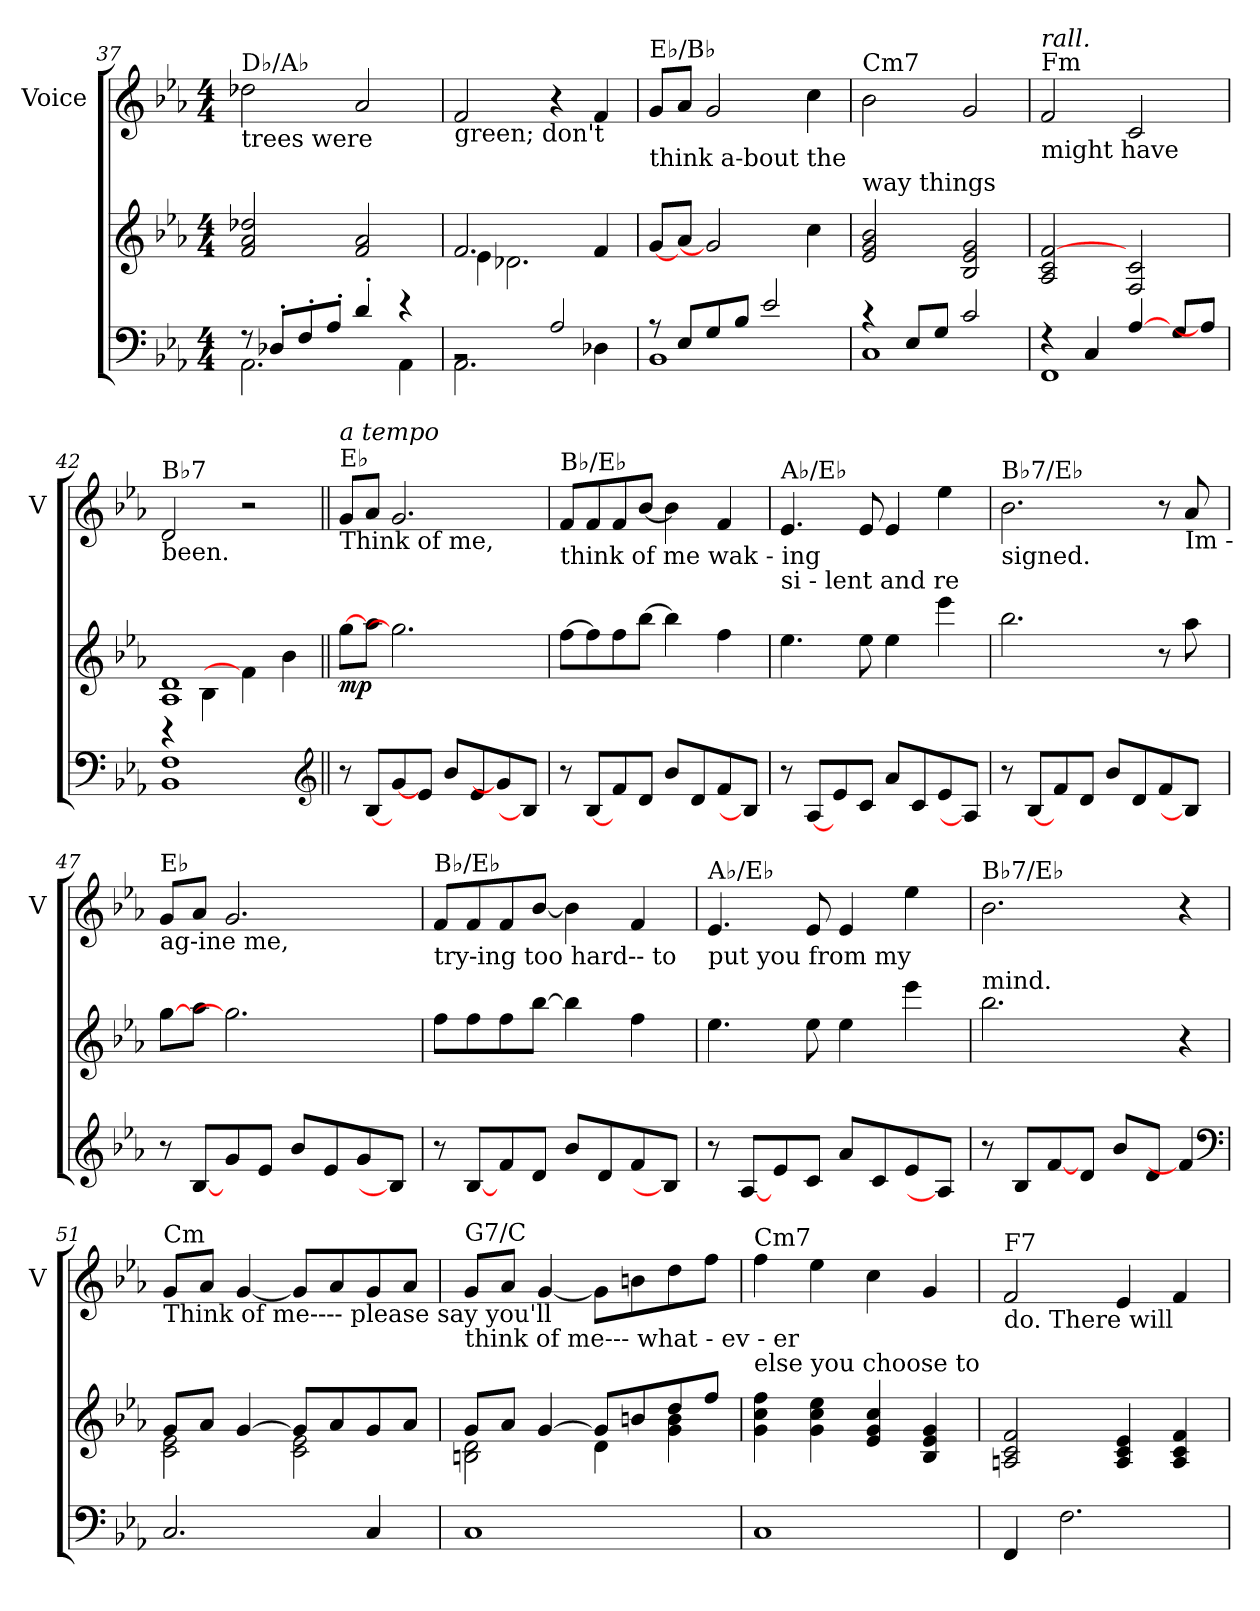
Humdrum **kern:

**kern	**kern	**dynam	**kern
*part2	*part2	*part2	*part1
*staff3	*staff2	*staff2/3	*staff1
*	*	*	*I"Voice
*	*	*	*I'V
!!LO:LB:g=z
*clefF4	*clefG2	*	*clefG2
*k[b-e-a-]	*k[b-e-a-]	*	*k[b-e-a-]
*M4/4	*M4/4	*	*M4/4
=37	=37	=37	=37
*^	*	*	*
!	!	!	!	!LO:TX:b:t=trees                were
!	!	!	!	!LO:TX:a:t=D♭/A♭
8rF	2.AA-\	2f/ 2a-/ 2dd-X/	.	2dd-X\
8D-X'/L	.	.	.	.
8F'/	.	.	.	.
8A-'/J	.	.	.	.
4d'/	.	2f/ 2a-/	.	2a-/
4r	4AA-\	.	.	.
=38	=38	=38	=38	=38
*	*	*^	*	*
!	!	!	!	!	!LO:TX:b:t=green;                   don't
2rBB	2.AA-\	2.f/	(<4e-\	.	2f/
.	.	.	2.d-X\	.	.
2A-/)	.	.	.	.	4r
.	4D-X\	4f/	.	.	4f/
*	*	*v	*v	*	*
=39	=39	=39	=39	=39
!	!	!	!	!LO:TX:b:t=think a-bout               the
!	!	!	!	!LO:TX:a:t=E♭/B♭
8r	1BB-	[8g/L	.	8g/L
8E-/L	.	8a-/J	.	8a-/J
8G/	.	2g/]	.	2g/
8B-/J	.	.	.	.
2e-/	.	.	.	.
.	.	4cc\	.	4cc\
=40	=40	=40	=40	=40
!	!	!	!	!LO:TX:b:t=way               things
!	!	!	!	!LO:TX:a:t=Cm7
4r	1C	2e-/ 2g/ 2b-/	.	2b-\
8E-/L	.	.	.	.
8G/J	.	.	.	.
2c/	.	2B-/ 2e-/ 2g/	.	2g/
!!LO:PB:g=z
=41	=41	=41	=41	=41
!	!	!	!	!LO:TX:b:t=might        have
!	!	!	!	!LO:TX:a:t=Fm
!	!	!	!	!LO:TX:a:i:t=rall.
4r	1FF	2A-/ 2c/ [2f/	.	2f/
4C/	.	.	.	.
[4A-/	.	2F/ 2c/	.	2c/
8G/L	.	.	.	.
8A-/J]	.	.	.	.
*v	*v	*	*	*
=42	=42	=42	=42
*	*^	*	*
!	!	!	!	!LO:TX:b:t=been.
!	!	!	!	!LO:TX:a:t=B♭7
1BB- 1F	1A- 1d	4r	.	2d/
.	.	4B-\	.	.
.	.	4f\]	.	2r
.	.	4b-\	.	.
*	*v	*v	*	*
*clefG2	*	*	*
=43||	=43||	=43||	=43||
*	*^	*	*
!	!	!	!	!LO:TX:b:t=Think of   me,
!	!	!	!	!LO:TX:a:t=E♭
!	!	!	!	!LO:TX:a:i:t=a tempo
!	!	!	!LO:DY:b	!
*	*v	*v	*	*
8r	[8gg\L	mp	8g/L
[8B-/L	8aa-\J	.	8a-/J
[8g/	2.gg\]	.	2.g/
8e-/J	.	.	.
8b-/L	.	.	.
8e-/	.	.	.
8g/]	.	.	.
8B-/J]	.	.	.
=44	=44	=44	=44
!	!	!	!LO:TX:b:t=think of me wak    -    ing
!	!	!	!LO:TX:a:t=B♭/E♭
8r	[8ff\L	.	8f/L
[8B-/L	8ff\]	.	8f/
8f/	8ff\	.	8f/
8d/J	[8bb-\J	.	[8b-/J
8b-/L	4bb-\]	.	4b-\]
8d/	.	.	.
8f/	4ff\	.	4f/
8B-/J]	.	.	.
!!LO:LB:g=z
=45	=45	=45	=45
!	!	!	!LO:TX:b:t=si      -    lent and     re
!	!	!	!LO:TX:a:t=A♭/E♭
8r	4.ee-\	.	4.e-/
[8A-/L	.	.	.
8e-/	.	.	.
8c/J	8ee-\	.	8e-/
8a-/L	4ee-\	.	4e-/
8c/	.	.	.
8e-/	4eee-\	.	4ee-\
8A-/J]	.	.	.
=46	=46	=46	=46
!	!	!	!LO:TX:b:t=signed.
!	!	!	!LO:TX:a:t=B♭7/E♭
8r	2.bb-\	.	2.b-\
[8B-/L	.	.	.
8f/	.	.	.
8d/J	.	.	.
8b-/L	.	.	.
8d/	.	.	.
8f/	8r	.	8r
!	!	!	!LO:TX:b:t=Im -
8B-/J]	8aa-\	.	8a-/
=47	=47	=47	=47
!	!	!	!LO:TX:b:t=ag-ine me,
!	!	!	!LO:TX:a:t=E♭
8r	[8gg\L	.	8g/L
[8B-/L	8aa-\J	.	8a-/J
8g/	2.gg\]	.	2.g/
8e-/J	.	.	.
8b-/L	.	.	.
8e-/	.	.	.
8g/	.	.	.
8B-/J]	.	.	.
=48	=48	=48	=48
!	!	!	!LO:TX:b:t=try-ing too hard--    to
!	!	!	!LO:TX:a:t=B♭/E♭
8r	8ff\L	.	8f/L
[8B-/L	8ff\	.	8f/
8f/	8ff\	.	8f/
8d/J	[8bb-\J	.	[8b-/J
8b-/L	4bb-\]	.	4b-\]
8d/	.	.	.
8f/	4ff\	.	4f/
8B-/J]	.	.	.
!!LO:LB:g=z
=49	=49	=49	=49
!	!	!	!LO:TX:b:t=put                you from       my
!	!	!	!LO:TX:a:t=A♭/E♭
8r	4.ee-\	.	4.e-/
[8A-/L	.	.	.
8e-/	.	.	.
8c/J	8ee-\	.	8e-/
8a-/L	4ee-\	.	4e-/
8c/	.	.	.
8e-/	4eee-\	.	4ee-\
8A-/J]	.	.	.
=50	=50	=50	=50
!	!	!	!LO:TX:b:t=mind.
!	!	!	!LO:TX:a:t=B♭7/E♭
8r	2.bb-\	.	2.b-\
8B-/L	.	.	.
[8f/	.	.	.
8d/J	.	.	.
8b-/L	.	.	.
8d/J	.	.	.
4f/]	4r	.	4r
*clefF4	*	*	*
!!LO:LB:g=z
=51	=51	=51	=51
*	*^	*	*
!	!	!	!	!LO:TX:b:t=Think of      me----           please say you'll
!	!	!	!	!LO:TX:a:t=Cm
2.C/	8g/L	2c\ 2e-\	.	8g/L
.	8a-/J	.	.	8a-/J
.	[4g/	.	.	[4g/
.	8g/L]	2c\ 2e-\	.	8g/L]
.	8a-/	.	.	8a-/
4C/	8g/	.	.	8g/
.	8a-/J	.	.	8a-/J
=52	=52	=52	=52	=52
!	!	!	!	!LO:TX:b:t=think of   me---         what - ev - er
!	!	!	!	!LO:TX:a:t=G7/C
1C	8g/L	2Bn\ 2d\	.	8g/L
.	8a-/J	.	.	8a-/J
.	[4g/	.	.	[4g/
.	8g/L]	4d\	.	8g\L]
.	8bn/	.	.	8bn\
.	8dd/	4g\ 4b\	.	8dd\
.	8ff/J	.	.	8ff\J
*	*v	*v	*	*
=53	=53	=53	=53
!	!	!	!LO:TX:b:t=else    you   choose     to
!	!	!	!LO:TX:a:t=Cm7
1C	4g\ 4cc\ 4ff\	.	4ff\
.	4g\ 4cc\ 4ee-\	.	4ee-\
.	4e-/ 4g/ 4cc/	.	4cc\
.	4B-/ 4e-/ 4g/	.	4g/
=54	=54	=54	=54
!	!	!	!LO:TX:b:t=do.         There will
!	!	!	!LO:TX:a:t=F7
4FF/	2An/ 2c/ 2f/	.	2f/
2.F\	.	.	.
.	4A/ 4c/ 4e-/	.	4e-/
.	4A/ 4c/ 4f/	.	4f/
=	=	=	=
*-	*-	*-	*-
